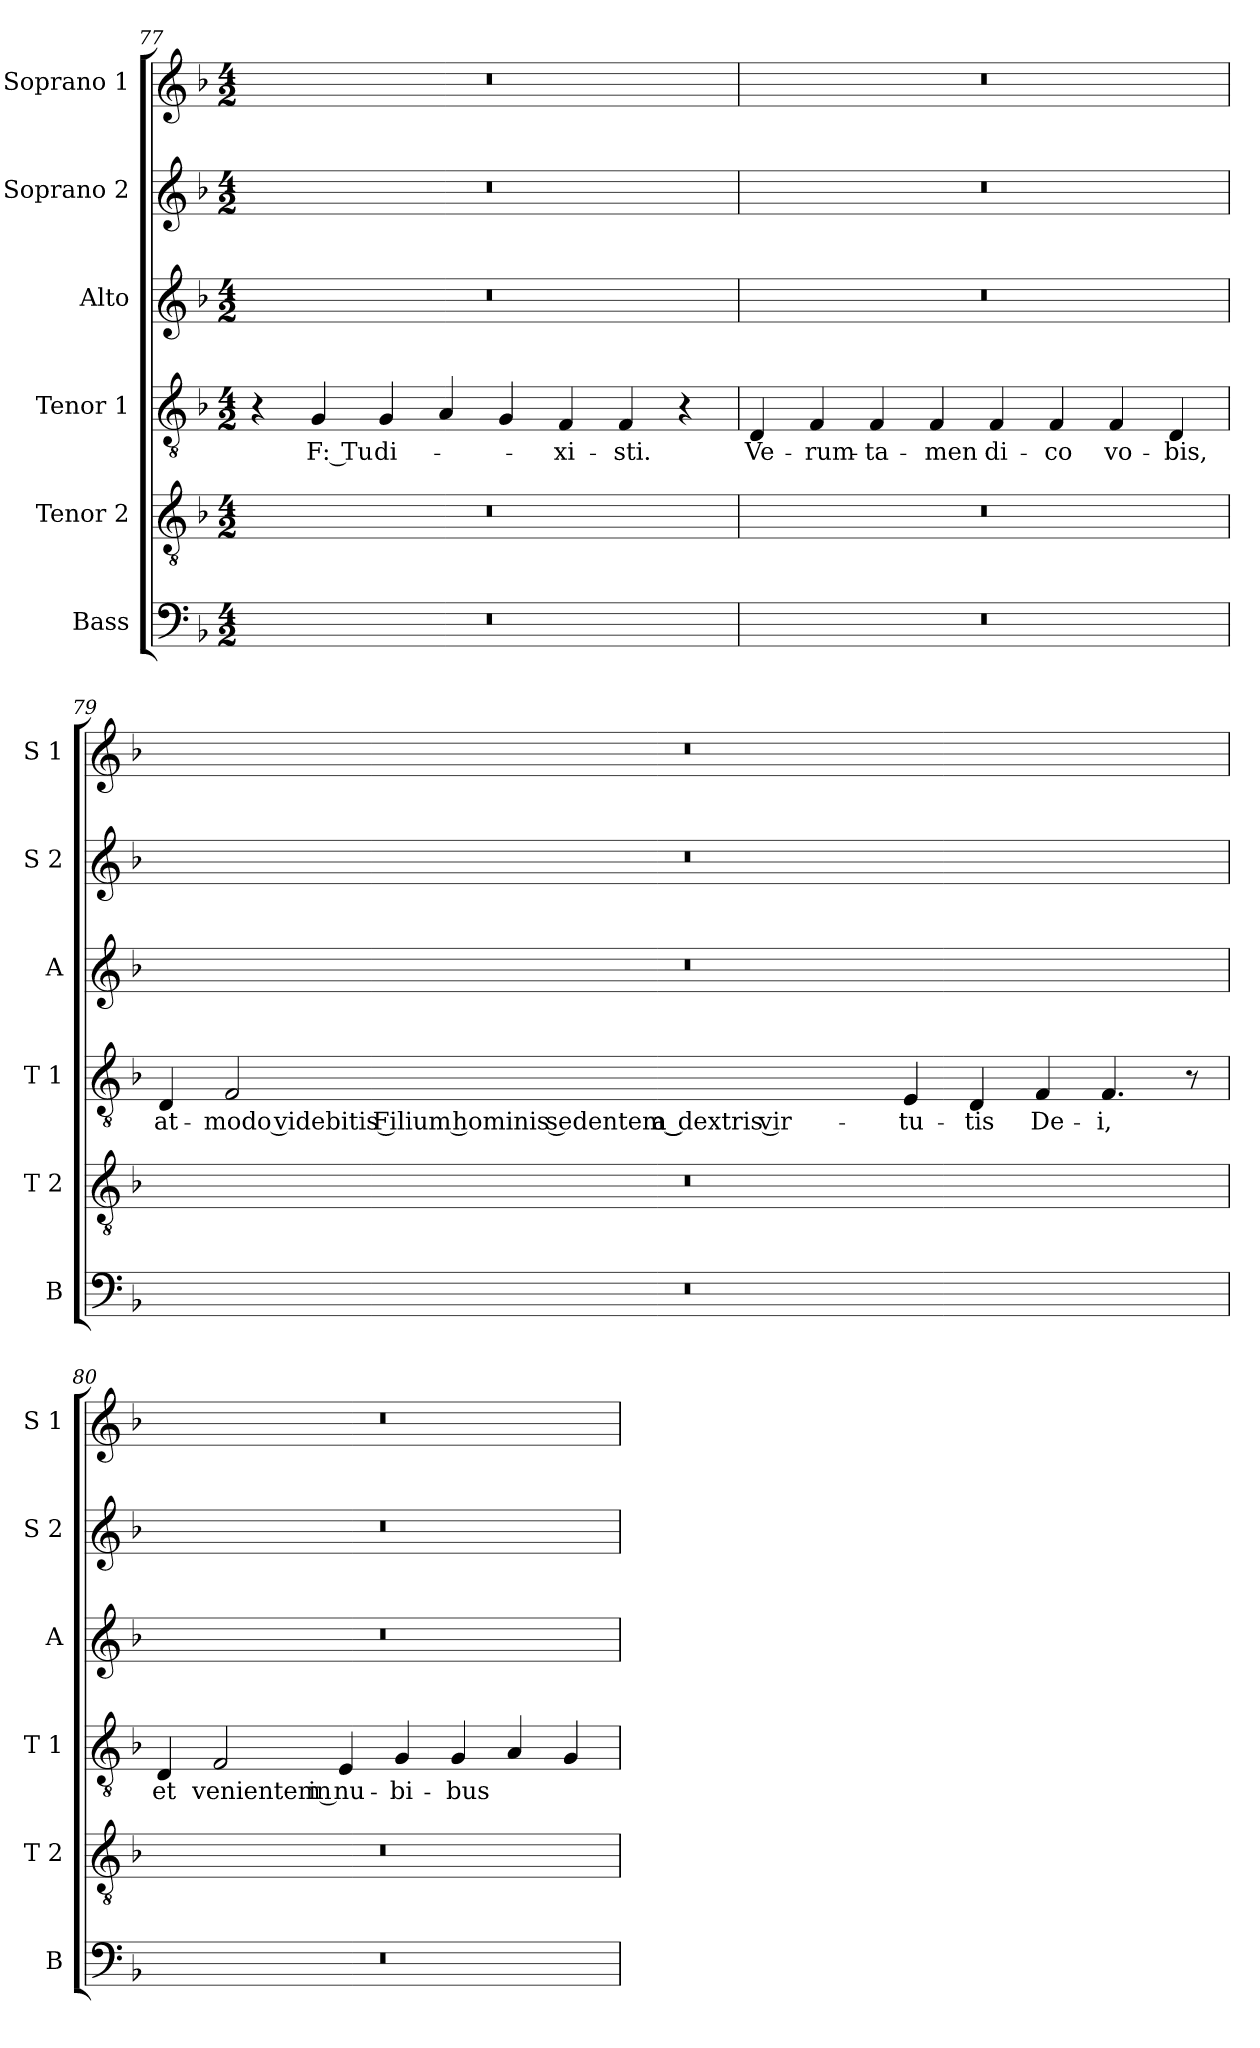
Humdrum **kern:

**kern	**kern	**kern	**text	**kern	**kern	**kern
*part6	*part5	*part4	*part4	*part3	*part2	*part1
*staff6	*staff5	*staff4	*staff4	*staff3	*staff2	*staff1
*I"Bass	*I"Tenor 2	*I"Tenor 1	*	*I"Alto	*I"Soprano 2	*I"Soprano 1
*I'B	*I'T 2	*I'T 1	*	*I'A	*I'S 2	*I'S 1
*clefF4	*clefGv2	*clefGv2	*	*clefG2	*clefG2	*clefG2
*k[b-]	*k[b-]	*k[b-]	*	*k[b-]	*k[b-]	*k[b-]
*F:	*F:	*F:	*	*F:	*F:	*F:
*M4/2	*M4/2	*M4/2	*	*M4/2	*M4/2	*M4/2
=77	=77	=77	=77	=77	=77	=77
0r	0r	4r	.	0r	0r	0r
!	!	!	!LO:LY:b	!	!	!
.	.	4G/	F: Tu	.	.	.
!	!	!	!LO:LY:b	!	!	!
.	.	4G/	di-	.	.	.
.	.	4A/	.	.	.	.
.	.	4G/	.	.	.	.
!	!	!	!LO:LY:b	!	!	!
.	.	4F/	-xi-	.	.	.
!	!	!	!LO:LY:b	!	!	!
.	.	4F/	-sti.	.	.	.
.	.	4r	.	.	.	.
=78	=78	=78	=78	=78	=78	=78
!	!	!	!LO:LY:b	!	!	!
0r	0r	4D/	Ve-	0r	0r	0r
!	!	!	!LO:LY:b	!	!	!
.	.	4F/	-rum-	.	.	.
!	!	!	!LO:LY:b	!	!	!
.	.	4F/	-ta-	.	.	.
!	!	!	!LO:LY:b	!	!	!
.	.	4F/	-men	.	.	.
!	!	!	!LO:LY:b	!	!	!
.	.	4F/	di-	.	.	.
!	!	!	!LO:LY:b	!	!	!
.	.	4F/	-co	.	.	.
!	!	!	!LO:LY:b	!	!	!
.	.	4F/	vo-	.	.	.
!	!	!	!LO:LY:b	!	!	!
.	.	4D/	-bis,	.	.	.
!!LO:LB:g=z
=79	=79	=79	=79	=79	=79	=79
!	!	!	!LO:LY:b	!	!	!
0r	0r	4D/	at-	0r	0r	0r
!	!	!	!LO:LY:b	!	!	!
.	.	2F/	-modo videbitis Filium hominis sedentem a dextris vir-	.	.	.
!	!	!	!LO:LY:b	!	!	!
.	.	4E/	-tu-	.	.	.
!	!	!	!LO:LY:b	!	!	!
.	.	4D/	-tis	.	.	.
!	!	!	!LO:LY:b	!	!	!
.	.	4F/	De-	.	.	.
!	!	!	!LO:LY:b	!	!	!
.	.	4.F/	-i,	.	.	.
.	.	8r	.	.	.	.
=80	=80	=80	=80	=80	=80	=80
!	!	!	!LO:LY:b	!	!	!
0r	0r	4D/	et	0r	0r	0r
!	!	!	!LO:LY:b	!	!	!
.	.	2F/	venientem in	.	.	.
!	!	!	!LO:LY:b	!	!	!
.	.	4E/	nu-	.	.	.
!	!	!	!LO:LY:b	!	!	!
.	.	4G/	-bi-	.	.	.
!	!	!	!LO:LY:b	!	!	!
.	.	4G/	-bus	.	.	.
.	.	4A/	.	.	.	.
.	.	4G/	.	.	.	.
=	=	=	=	=	=	=
*-	*-	*-	*-	*-	*-	*-
